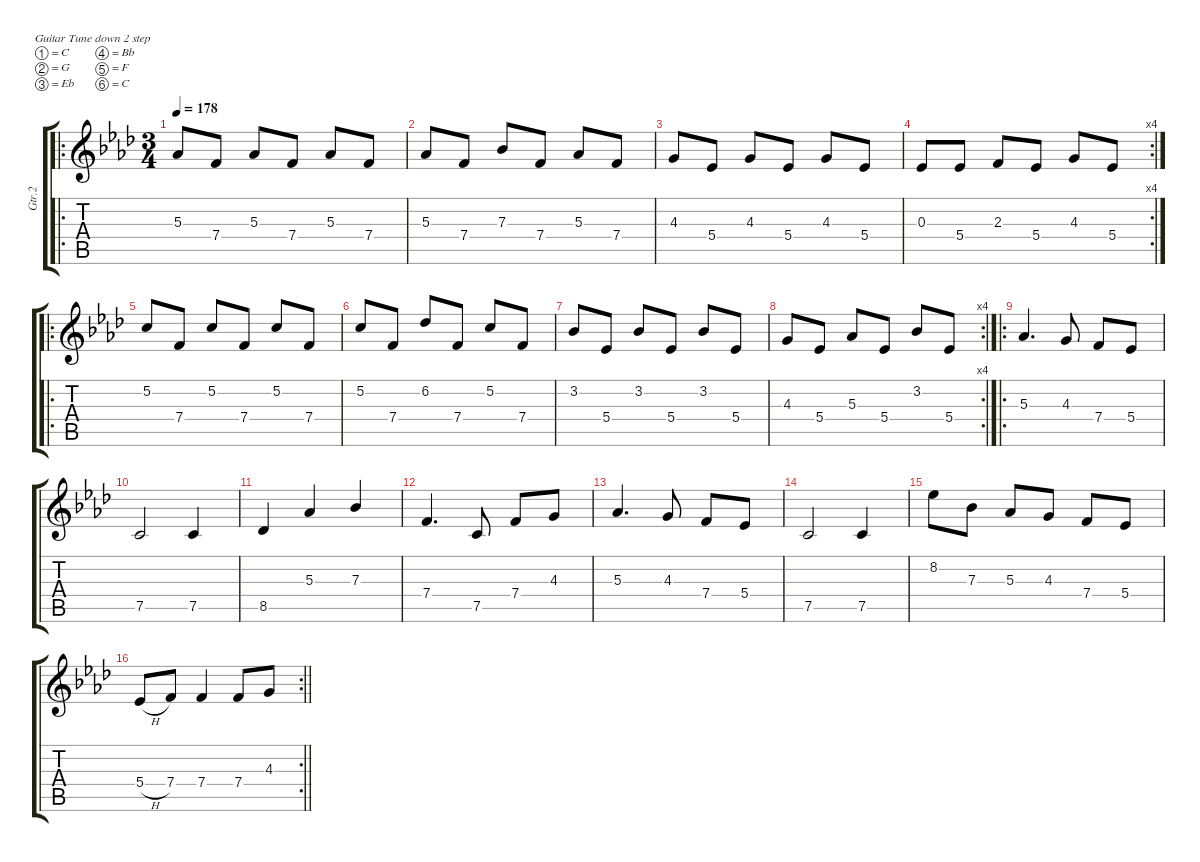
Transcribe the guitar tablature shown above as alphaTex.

\defaultSystemsLayout 4
\hideDynamics
\bracketExtendMode groupsimilarinstruments
\otherSystemsTrackNameOrientation horizontal
\track ("Guitar 2" "Gtr.2") {instrument distortionguitar}
\staff {score tabs}
\tuning (C4 G3 Eb3 Bb2 F2 C2)
\ro
\ts (3 4)
\beaming (8 2 2 2)
\tempo 178
\clef g2
\ks fminor
5.3{acc b}.8{dy mf instrument acousticguitarsteel beam Up} 7.4{acc forcenatural}.8{beam Up} 5.3{acc b}.8{beam Up} 7.4{acc forcenatural}.8{beam Up} 5.3{acc b}.8{beam Up} 7.4{acc forcenatural}.8{beam Up} |
5.3{acc b}.8{beam Up} 7.4{acc forcenatural}.8{beam Up} 7.3{acc b}.8{beam Up} 7.4{acc forcenatural}.8{beam Up} 5.3{acc b}.8{beam Up} 7.4{acc forcenatural}.8{beam Up} |
4.3{acc forcenatural}.8{beam Up} 5.4{acc b}.8{beam Up} 4.3{acc forcenatural}.8{beam Up} 5.4{acc b}.8{dy f beam Up} 4.3{acc forcenatural}.8{dy mf beam Up} 5.4{acc b}.8{beam Up} |
\rc 4
0.3{acc b}.8{beam Up} 5.4{acc b}.8{dy f beam Up} 2.3{acc forcenatural}.8{beam Up} 5.4{acc b}.8{beam Up} 4.3{acc forcenatural}.8{dy mf beam Up} 5.4{acc b}.8{dy f beam Up} |
\ro
5.2{acc forcenatural}.8{beam Up} 7.4{acc forcenatural}.8{dy mf beam Up} 5.2{acc forcenatural}.8{dy f beam Up} 7.4{acc forcenatural}.8{dy mf beam Up} 5.2{acc forcenatural}.8{dy f beam Up} 7.4{acc forcenatural}.8{dy mf beam Up} |
5.2{acc forcenatural}.8{dy f beam Up} 7.4{acc forcenatural}.8{dy mf beam Up} 6.2{acc b}.8{dy f beam Up} 7.4{acc forcenatural}.8{dy mf beam Up} 5.2{acc forcenatural}.8{dy f beam Up} 7.4{acc forcenatural}.8{dy mf beam Up} |
3.2{acc b}.8{dy f beam Up} 5.4{acc b}.8{dy mf beam Up} 3.2{acc b}.8{dy f beam Up} 5.4{acc b}.8{dy mf beam Up} 3.2{acc b}.8{dy f beam Up} 5.4{acc b}.8{dy mf beam Up} |
\rc 4
4.3{acc forcenatural}.8{dy f beam Up} 5.4{acc b}.8{dy mf beam Up} 5.3{acc b}.8{dy f beam Up} 5.4{acc b}.8{dy mf beam Up} 3.2{acc b}.8{dy f beam Up} 5.4{acc b}.8{dy mf beam Up} |
\ro
5.3{acc b}.4{d beam Up} 4.3{acc forcenatural}.8{beam Up} 7.4{acc forcenatural}.8{beam Up} 5.4{acc b}.8{beam Up} |
7.5{acc forcenatural}.2{dy mp beam Up} 7.5{acc forcenatural}.4{dy mf beam Up} |
8.5{acc b}.4{beam Up} 5.3{acc b}.4{dy mp beam Up} 7.3{acc b}.4{dy mf beam Up} |
7.4{acc forcenatural}.4{d dy f beam Up} 7.5{acc forcenatural}.8{beam Up} 7.4{acc forcenatural}.8{dy mf beam Up} 4.3{acc forcenatural}.8{beam Up} |
5.3{acc b}.4{d beam Up} 4.3{acc forcenatural}.8{beam Up} 7.4{acc forcenatural}.8{beam Up} 5.4{acc b}.8{beam Up} |
7.5{acc forcenatural}.2{dy mp beam Up} 7.5{acc forcenatural}.4{dy mf beam Up} |
8.2{acc b}.8{dy mp beam Down} 7.3{acc b}.8{dy mf beam Down} 5.3{acc b}.8{beam Up} 4.3{acc forcenatural}.8{beam Up} 7.4{acc forcenatural}.8{beam Up} 5.4{acc b}.8{beam Up} |
\rc 2
\barLineRight lightlight
5.4{h acc b}.8{beam Up} 7.4{acc forcenatural}.8{dy f beam Up} 7.4{acc forcenatural}.4{dy mf beam Up} 7.4{acc forcenatural}.8{beam Up} 4.3{acc forcenatural}.8{beam Up}
